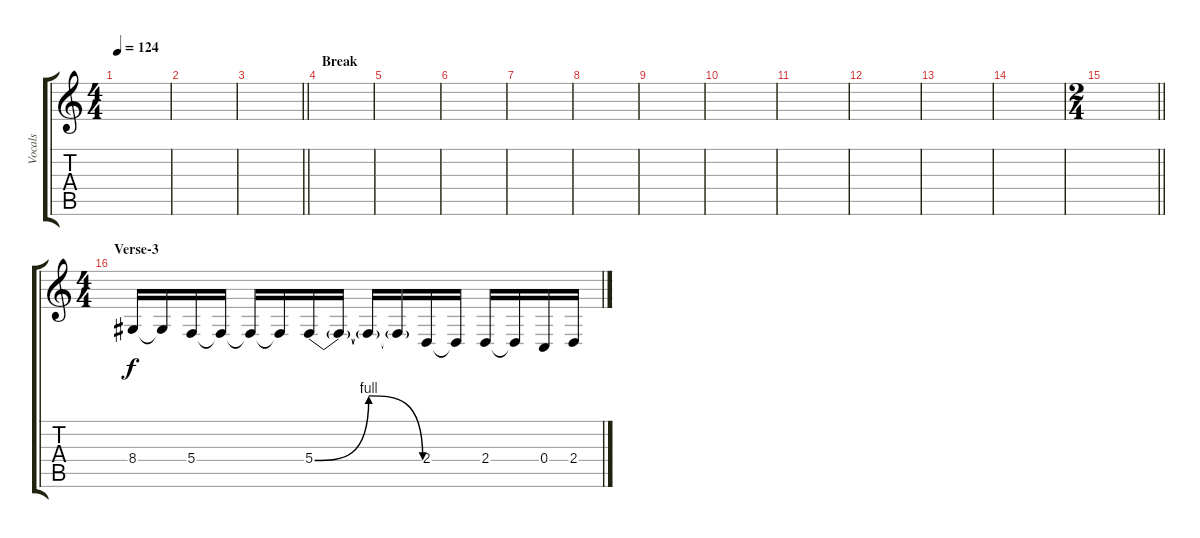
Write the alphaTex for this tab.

\track ("Vocals" "Vocals") {instrument trumpet}
\staff {score tabs}
\tuning (D4 A3 F3 C3 G2 D2) {hide}
\ts (4 4)
\tempo 124
\clef g2
\ks c
|
|
\barLineRight lightlight
|
\section ("" "Break")
|
|
|
|
|
|
|
|
|
|
|
\ts (2 4)
\barLineRight lightlight
|
\ts (4 4)
\section ("" "Verse-3")
8.4.16 8.4{t}.16 5.4.16 5.4{t}.16 5.4{t}.16 5.4{t}.16 5.4{be (bendrelease 0 0 29 4 50 4 60 0)}.16 5.4{t}.16 5.4{t}.16 5.4{t}.16 2.4.16 2.4{t}.16 2.4.16 2.4{t}.16 0.4.16 2.4.16
